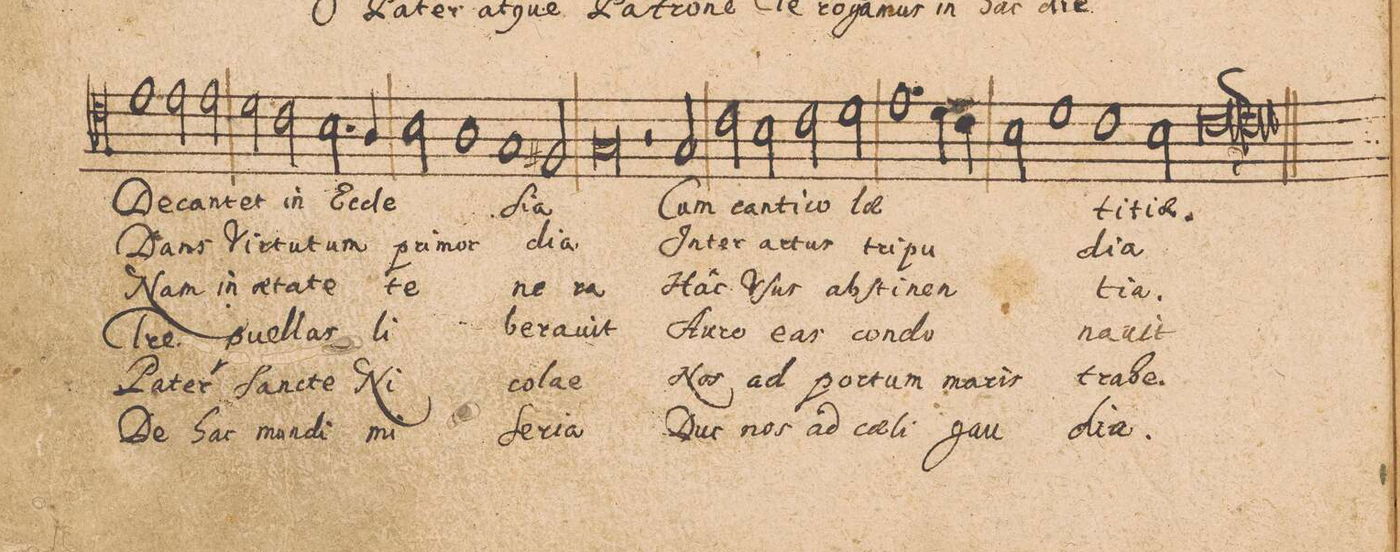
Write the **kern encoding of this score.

**kern	**text	**text	**text	**text	**text	**text
*I"TENOR.	*	*	*	*	*	*
*clefC4	*	*	*	*	*	*
*k[]	*	*	*	*	*	*
*met(C|)	*	*	*	*	*	*
*M2/1	*	*	*	*	*	*
1e	De-	Dans	Nam	Tre.	Pa-	De
=8-	=8-	=8-	=8-	=8-	=8-	=8-
2e\	-can-	.	.	.	-ter	.
2e\	-tet	.	in	puel-	.	hac
2d\	.	Vir-	ae-	.	San-	mun-
2c\	in	-tu-	-ta-	-las	-cte	-di
=9-	=9-	=9-	=9-	=9-	=9-	=9-
2.B\	Ec-	-tum	-te	.	.	.
4A/	-cle-	.	.	li-	Ni-	.
2B\	.	pri-	te-	.	.	mi-
1A\	.	-mor	.	.	.	.
=10-	=10-	=10-	=10-	=10-	=10-	=10-
1G	.	.	.	-be-	-co-	-ſe-
2F#X/	-ſia	dia.	-ne-	-ra	-lae	-ria
=11-	=11-	=11-	=11-	=11-	=11-	=11-
0G	.	.	-ra	uit	.	.
=12-	=12-	=12-	=12-	=12-	=12-	=12-
2r	.	.	.	.	.	.
2G/	Cum	In-	Hâc	Au-	Nos	Duc
2c\	can-	-ter	V-	-ro	.	.
2B\	-ti-	ar-	-ſus	eas	ad	nos
=13-	=13-	=13-	=13-	=13-	=13-	=13-
2c\	-co	-tus	abſ-	.	por-	ad
2d\	lae-	tri-	-ti-	con-	-tum	cae-
1.e	.	-pu-	-nen-	-do-	ma-	-li
=14-	=14-	=14-	=14-	=14-	=14-	=14-
4d\	.	.	.	.	-ris	gau-
4c\	.	.	.	.	.	.
2B\	.	.	.	.	.	.
1d\	.	.	.	.	.	.
=15-	=15-	=15-	=15-	=15-	=15-	=15-
1c	-ti-	-dia	-tia.	-na-	tra-	-dia.
2B\	-tiae.	.	.	-uit	-he.	.
=16-	=16-	=16-	=16-	=16-	=16-	=16-
0cl	.	.	.	.	.	.
==	==	==	==	==	==	==
*-	*-	*-	*-	*-	*-	*-
